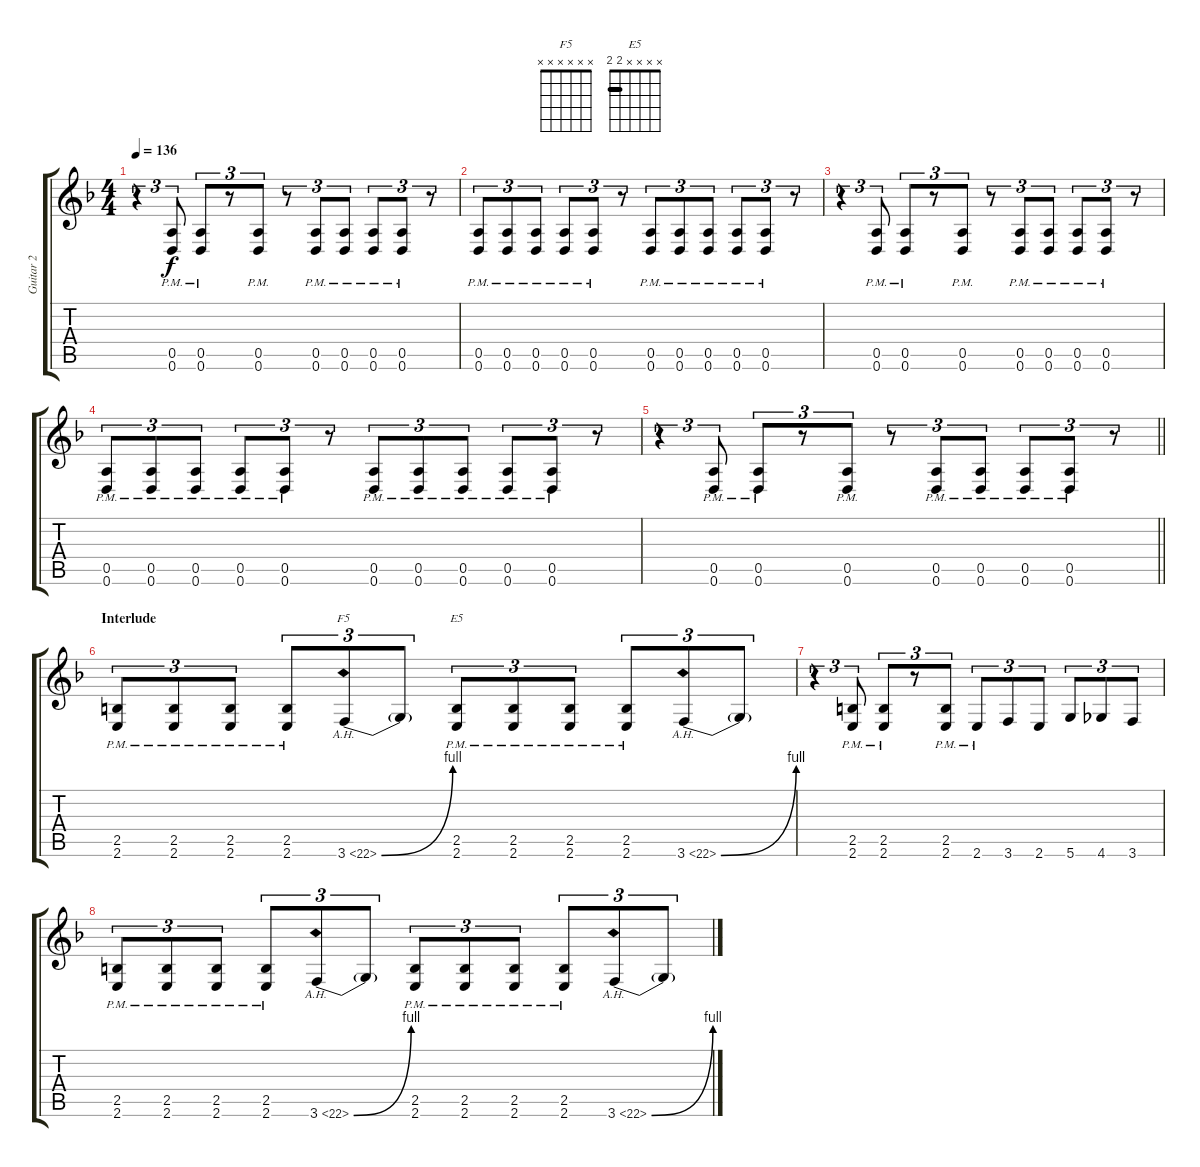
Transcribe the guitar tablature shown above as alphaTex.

\track ("Guitar 2" "Guitar 2") {instrument distortionguitar}
\staff {score tabs}
\tuning (E4 B3 G3 D3 A2 D2) {hide}
\chord ("F5" x x x x x x)
\chord ("E5" x x x x 2 2) {barre 2}
\ts (4 4)
\tempo 136
\clef g2
\ks dminor
r.4{tu (3 2) dy f} (0.5{pm} 0.6{pm}).8{tu (3 2)} (0.5{pm} 0.6{pm}).8{tu (3 2)} r.8{tu (3 2)} (0.5{pm} 0.6{pm}).8{tu (3 2)} r.8{tu (3 2)} (0.5{pm} 0.6{pm}).8{tu (3 2)} (0.5{pm} 0.6{pm}).8{tu (3 2)} (0.5{pm} 0.6{pm}).8{tu (3 2)} (0.5{pm} 0.6{pm}).8{tu (3 2)} r.8{tu (3 2)} |
(0.5{pm} 0.6{pm}).8{tu (3 2)} (0.5{pm} 0.6{pm}).8{tu (3 2)} (0.5{pm} 0.6{pm}).8{tu (3 2)} (0.5{pm} 0.6{pm}).8{tu (3 2)} (0.5{pm} 0.6{pm}).8{tu (3 2)} r.8{tu (3 2)} (0.5{pm} 0.6{pm}).8{tu (3 2)} (0.5{pm} 0.6{pm}).8{tu (3 2)} (0.5{pm} 0.6{pm}).8{tu (3 2)} (0.5{pm} 0.6{pm}).8{tu (3 2)} (0.5{pm} 0.6{pm}).8{tu (3 2)} r.8{tu (3 2)} |
r.4{tu (3 2)} (0.5{pm} 0.6{pm}).8{tu (3 2)} (0.5{pm} 0.6{pm}).8{tu (3 2)} r.8{tu (3 2)} (0.5{pm} 0.6{pm}).8{tu (3 2)} r.8{tu (3 2)} (0.5{pm} 0.6{pm}).8{tu (3 2)} (0.5{pm} 0.6{pm}).8{tu (3 2)} (0.5{pm} 0.6{pm}).8{tu (3 2)} (0.5{pm} 0.6{pm}).8{tu (3 2)} r.8{tu (3 2)} |
(0.5{pm} 0.6{pm}).8{tu (3 2)} (0.5{pm} 0.6{pm}).8{tu (3 2)} (0.5{pm} 0.6{pm}).8{tu (3 2)} (0.5{pm} 0.6{pm}).8{tu (3 2)} (0.5{pm} 0.6{pm}).8{tu (3 2)} r.8{tu (3 2)} (0.5{pm} 0.6{pm}).8{tu (3 2)} (0.5{pm} 0.6{pm}).8{tu (3 2)} (0.5{pm} 0.6{pm}).8{tu (3 2)} (0.5{pm} 0.6{pm}).8{tu (3 2)} (0.5{pm} 0.6{pm}).8{tu (3 2)} r.8{tu (3 2)} |
\barLineRight lightlight
r.4{tu (3 2)} (0.5{pm} 0.6{pm}).8{tu (3 2)} (0.5{pm} 0.6{pm}).8{tu (3 2)} r.8{tu (3 2)} (0.5{pm} 0.6{pm}).8{tu (3 2)} r.8{tu (3 2)} (0.5{pm} 0.6{pm}).8{tu (3 2)} (0.5{pm} 0.6{pm}).8{tu (3 2)} (0.5{pm} 0.6{pm}).8{tu (3 2)} (0.5{pm} 0.6{pm}).8{tu (3 2)} r.8{tu (3 2)} |
\section ("" "Interlude")
(2.5{pm} 2.6{pm}).8{tu (3 2)} (2.5{pm} 2.6{pm}).8{tu (3 2)} (2.5{pm} 2.6{pm}).8{tu (3 2)} (2.5{pm} 2.6{pm}).8{tu (3 2)} 3.6{be (bend 0 0 60 4) ah 19}.8{tu (3 2) ch "F5"} 3.6{t}.8{tu (3 2)} (2.5{pm} 2.6{pm}).8{tu (3 2) ch "E5"} (2.5{pm} 2.6{pm}).8{tu (3 2)} (2.5{pm} 2.6{pm}).8{tu (3 2)} (2.5{pm} 2.6{pm}).8{tu (3 2)} 3.6{be (bend 0 0 60 4) ah 19}.8{tu (3 2)} 3.6{t}.8{tu (3 2)} |
r.4{tu (3 2)} (2.5{pm} 2.6{pm}).8{tu (3 2)} (2.5{pm} 2.6{pm}).8{tu (3 2)} r.8{tu (3 2)} (2.5{pm} 2.6{pm}).8{tu (3 2)} 2.6{pm}.8{tu (3 2)} 3.6.8{tu (3 2)} 2.6.8{tu (3 2)} 5.6.8{tu (3 2)} 4.6.8{tu (3 2)} 3.6.8{tu (3 2)} |
(2.5{pm} 2.6{pm}).8{tu (3 2)} (2.5{pm} 2.6{pm}).8{tu (3 2)} (2.5{pm} 2.6{pm}).8{tu (3 2)} (2.5{pm} 2.6{pm}).8{tu (3 2)} 3.6{be (bend 0 0 60 4) ah 19}.8{tu (3 2)} 3.6{t}.8{tu (3 2)} (2.5{pm} 2.6{pm}).8{tu (3 2)} (2.5{pm} 2.6{pm}).8{tu (3 2)} (2.5{pm} 2.6{pm}).8{tu (3 2)} (2.5{pm} 2.6{pm}).8{tu (3 2)} 3.6{be (bend 0 0 60 4) ah 19}.8{tu (3 2)} 3.6{t}.8{tu (3 2)}
